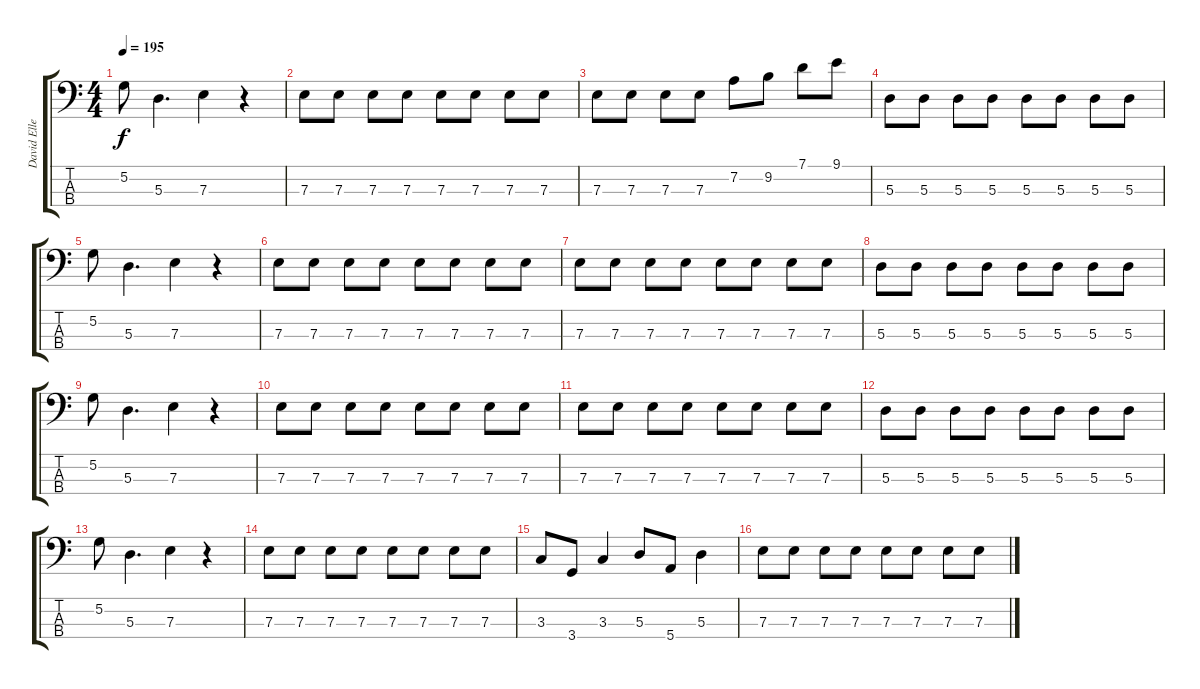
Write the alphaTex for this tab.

\track ("David Ellefson (Bass)" "David Elle") {instrument electricbassfinger}
\staff {score tabs}
\tuning (G2 D2 A1 E1) {hide}
\ts (4 4)
\tempo 195
\clef f4
\ks c
5.2.8{dy f} 5.3.4{d} 7.3.4 r.4 |
7.3.8 7.3.8 7.3.8 7.3.8 7.3.8 7.3.8 7.3.8 7.3.8 |
7.3.8 7.3.8 7.3.8 7.3.8 7.2.8 9.2.8 7.1.8 9.1.8 |
5.3.8 5.3.8 5.3.8 5.3.8 5.3.8 5.3.8 5.3.8 5.3.8 |
5.2.8 5.3.4{d} 7.3.4 r.4 |
7.3.8 7.3.8 7.3.8 7.3.8 7.3.8 7.3.8 7.3.8 7.3.8 |
7.3.8 7.3.8 7.3.8 7.3.8 7.3.8 7.3.8 7.3.8 7.3.8 |
5.3.8 5.3.8 5.3.8 5.3.8 5.3.8 5.3.8 5.3.8 5.3.8 |
5.2.8 5.3.4{d} 7.3.4 r.4 |
7.3.8 7.3.8 7.3.8 7.3.8 7.3.8 7.3.8 7.3.8 7.3.8 |
7.3.8 7.3.8 7.3.8 7.3.8 7.3.8 7.3.8 7.3.8 7.3.8 |
5.3.8 5.3.8 5.3.8 5.3.8 5.3.8 5.3.8 5.3.8 5.3.8 |
5.2.8 5.3.4{d} 7.3.4 r.4 |
7.3.8 7.3.8 7.3.8 7.3.8 7.3.8 7.3.8 7.3.8 7.3.8 |
3.3.8 3.4.8 3.3.4 5.3.8 5.4.8 5.3.4 |
7.3.8 7.3.8 7.3.8 7.3.8 7.3.8 7.3.8 7.3.8 7.3.8
